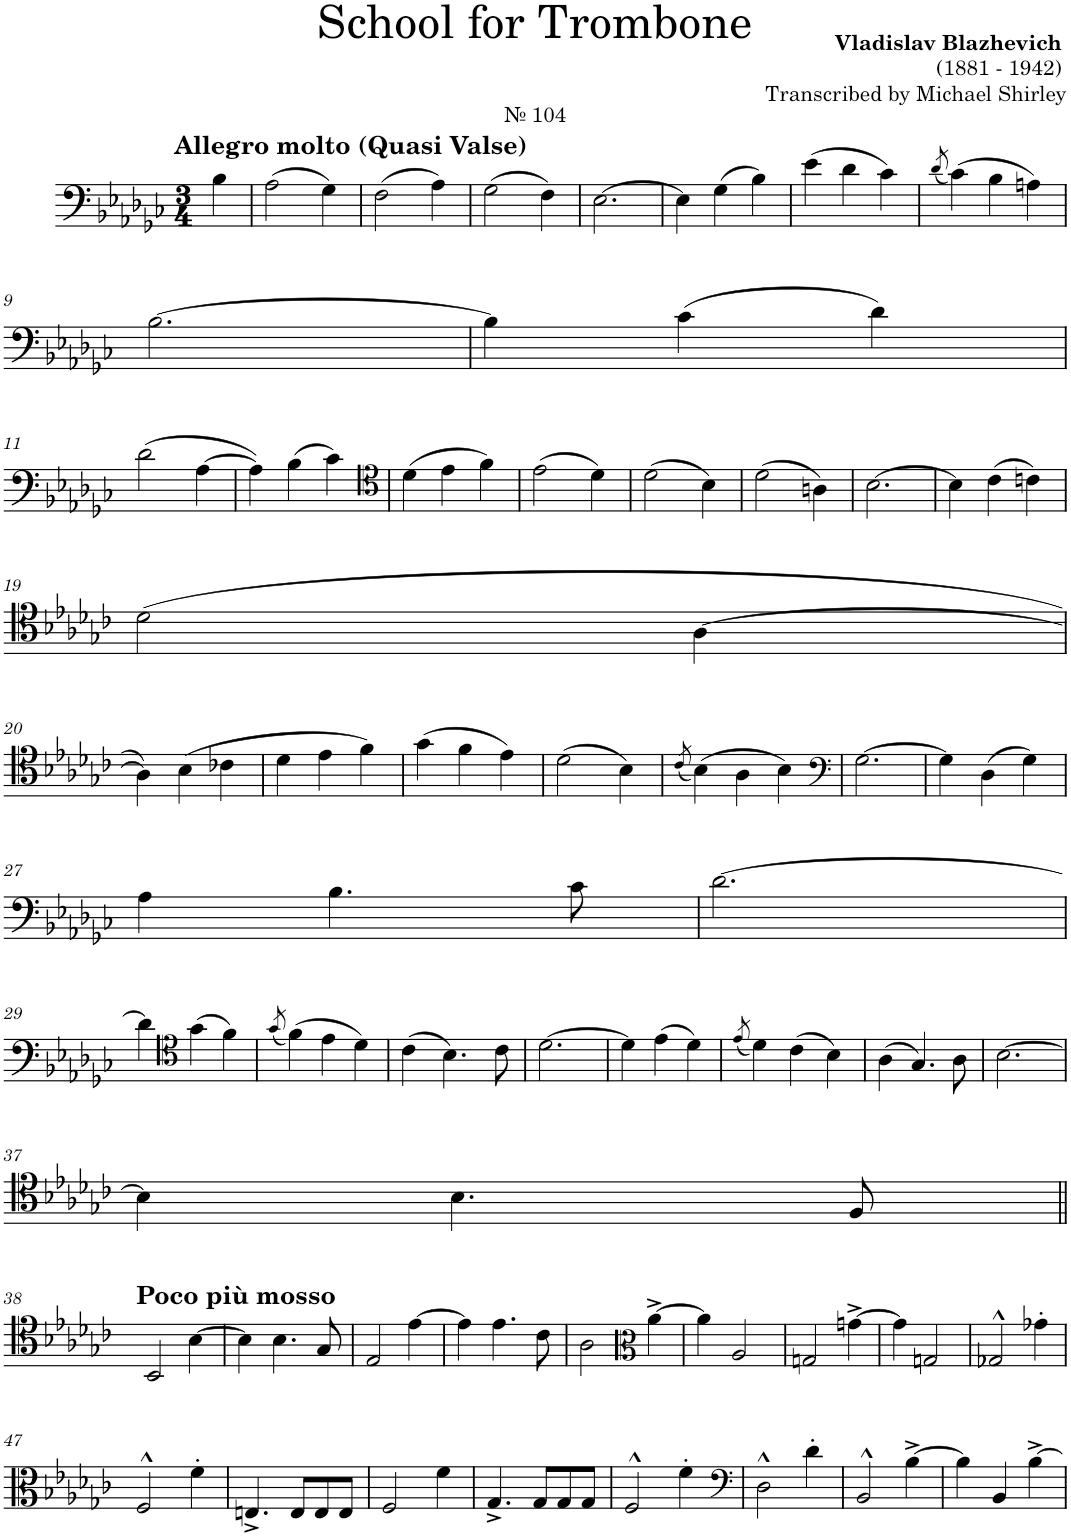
**kern
*part1
*staff1
*I"Trombone
*I'Tbn.
*clefF4
*k[b-e-a-d-g-c-]
*M3/4
=1
!LO:TX:a:t=№ 104
!LO:TX:a:B:t=Allegro molto (Quasi Valse)
4B-\
=2
(2A-\
4G-\)
=3
(2F\
4A-\)
=4
(2G-\
4F\)
=5
[2.E-\
=6
4E-\]
(4G-\
4B-\)
=7
(4e-\
4d-\
4c-\)
=8
(8qd-/
(4c-\)
4B-\
4An\)
!!LO:LB:g=z
=9
[2.B-\
=10
4B-\]
(4c-\
4d-\)
!!LO:LB:g=z
=11
(2d-\
[4A-\
=12
4A-\])
(4B-\
4c-\)
=13
*clefC4
(4d-\
4e-\
4f\)
=14
(2e-\
4d-\)
=15
(2d-\
4B-\)
=16
(2d-\
4An\)
=17
[2.B-\
=18
4B-\]
(4c-\
4cn\)
!!LO:LB:g=z
=19
(2d-\
[4A-\
!!LO:LB:g=z
=20
4A-\])
(4B-\
4c-X\
=21
4d-\
4e-\
4f\)
=22
(4g-\
4f\
4e-\)
=23
(2d-\
4B-\)
=24
(8qc-/
(4B-\)
4A-\
4B-\)
=25
*clefF4
[2.G-\
=26
4G-\]
(4D-\
4G-\)
!!LO:LB:g=z
=27
4A-\
4.B-\
8c-\
=28
[2.d-\
!!LO:LB:g=z
=29
4d-\]
*clefC4
(4g-\
4f\)
=30
(8qg-/
(4f\)
4e-\
4d-\)
=31
(4c-\
4.B-\)
8c-\
=32
[2.d-\
=33
4d-\]
(4e-\
4d-\)
=34
(8qe-/
4d-\)
(4c-\
4B-\)
=35
(4A-\
4.G-/)
8A-\
=36
[2.B-\
!!LO:LB:g=z
=37
4B-\]
4.B-\
8F/
!!LO:LB:g=z
=38||
!LO:TX:a:B:t=Poco più mosso
2BB-/
[4B-\
=39
4B-\]
4.B-\
8G-/
=40
2E-/
[4e-\
=41
4e-\]
4.e-\
8c-\
=42
2A-\
*clefC3
[4a-^\
=43
4a-\]
2A-/
=44
2Gn/
[4gn^\
=45
4g\]
2Gn/
=46
2G-X^^/
4g-X'\
!!LO:LB:g=z
=47
2F^^/
4f'\
=48
4.En^/
8E/L
8E/
8E/J
=49
2F/
4f\
=50
4.G-^/
8G-/L
8G-/
8G-/J
=51
2F^^/
4f'\
=52
*clefF4
2D-^^\
4d-'\
=53
2BB-^^/
[4B-^\
=54
4B-\]
4BB-/
[4B-^\
=
*-
